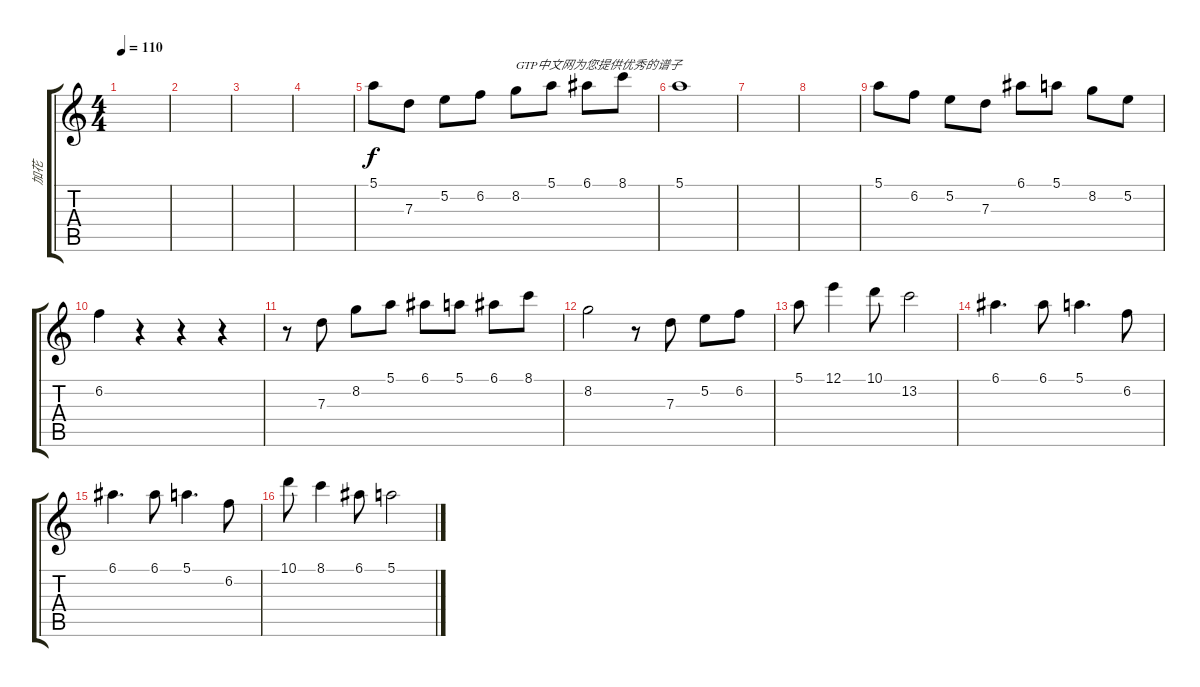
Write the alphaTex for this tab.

\track ("加花" "加花") {instrument electricguitarjazz}
\staff {score tabs}
\tuning (E4 B3 G3 D3 A2 E2) {hide}
\ts (4 4)
\tempo 110
\clef g2
\ks c
|
|
|
|
5.1.8 7.3.8 5.2.8 6.2.8 8.2.8{txt "GTP中文网为您提供优秀的谱子"} 5.1.8 6.1.8 8.1.8 |
5.1.1 |
|
|
5.1.8 6.2.8 5.2.8 7.3.8 6.1.8 5.1.8 8.2.8 5.2.8 |
6.2.4 r.4 r.4 r.4 |
r.8 7.3.8 8.2.8 5.1.8 6.1.8 5.1.8 6.1.8 8.1.8 |
8.2.2 r.8 7.3.8 5.2.8 6.2.8 |
5.1.8 12.1.4 10.1.8 13.2.2 |
6.1.4{d} 6.1.8 5.1.4{d} 6.2.8 |
6.1.4{d} 6.1.8 5.1.4{d} 6.2.8 |
10.1.8 8.1.4 6.1.8 5.1.2
